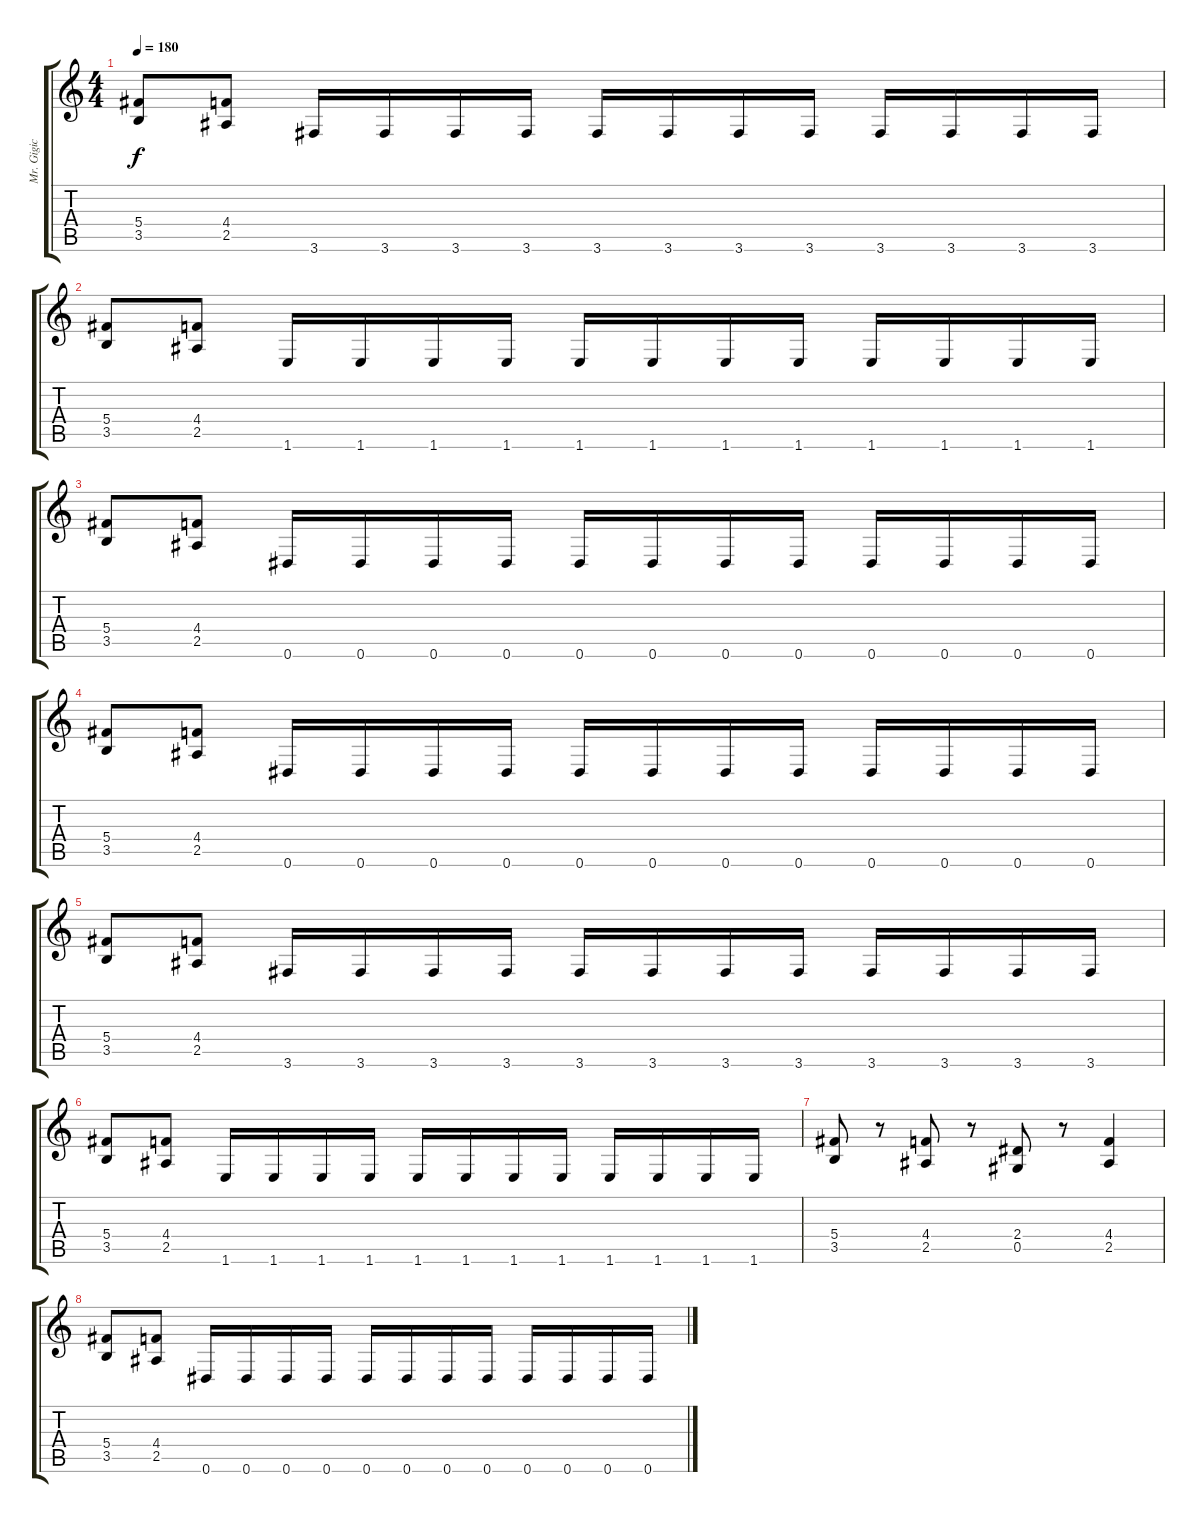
\track ("Mr. Gigic" "Mr. Gigic") {instrument distortionguitar}
\staff {score tabs}
\tuning (Eb4 Bb3 Gb3 Db3 Ab2 Eb2) {hide}
\ts (4 4)
\tempo 180
\clef g2
\ks c
(5.4 3.5).8{dy f} (4.4 2.5).8 3.6.16 3.6.16 3.6.16 3.6.16 3.6.16 3.6.16 3.6.16 3.6.16 3.6.16 3.6.16 3.6.16 3.6.16 |
(5.4 3.5).8 (4.4 2.5).8 1.6.16 1.6.16 1.6.16 1.6.16 1.6.16 1.6.16 1.6.16 1.6.16 1.6.16 1.6.16 1.6.16 1.6.16 |
(5.4 3.5).8 (4.4 2.5).8 0.6.16 0.6.16 0.6.16 0.6.16 0.6.16 0.6.16 0.6.16 0.6.16 0.6.16 0.6.16 0.6.16 0.6.16 |
(5.4 3.5).8 (4.4 2.5).8 0.6.16 0.6.16 0.6.16 0.6.16 0.6.16 0.6.16 0.6.16 0.6.16 0.6.16 0.6.16 0.6.16 0.6.16 |
(5.4 3.5).8 (4.4 2.5).8 3.6.16 3.6.16 3.6.16 3.6.16 3.6.16 3.6.16 3.6.16 3.6.16 3.6.16 3.6.16 3.6.16 3.6.16 |
(5.4 3.5).8 (4.4 2.5).8 1.6.16 1.6.16 1.6.16 1.6.16 1.6.16 1.6.16 1.6.16 1.6.16 1.6.16 1.6.16 1.6.16 1.6.16 |
(5.4 3.5).8 r.8 (4.4 2.5).8 r.8 (2.4 0.5).8 r.8 (4.4 2.5).4 |
(5.4 3.5).8 (4.4 2.5).8 0.6.16 0.6.16 0.6.16 0.6.16 0.6.16 0.6.16 0.6.16 0.6.16 0.6.16 0.6.16 0.6.16 0.6.16
